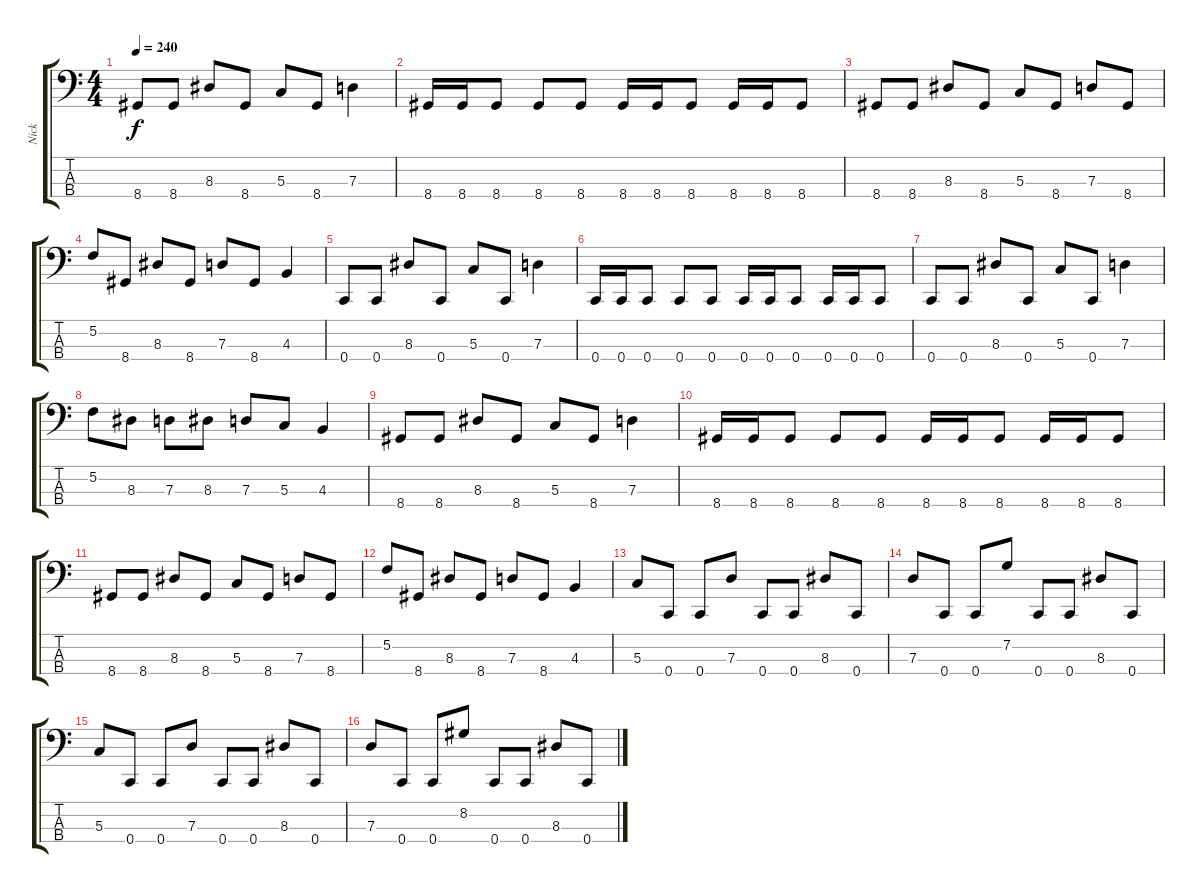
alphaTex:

\track ("Nick" "Nick") {instrument electricbassfinger}
\staff {score tabs}
\tuning (F2 C2 G1 C1) {hide}
\ts (4 4)
\tempo 240
\clef f4
\ks c
8.4.8{dy f} 8.4.8 8.3.8 8.4.8 5.3.8 8.4.8 7.3.4 |
8.4.16 8.4.16 8.4.8 8.4.8 8.4.8 8.4.16 8.4.16 8.4.8 8.4.16 8.4.16 8.4.8 |
8.4.8 8.4.8 8.3.8 8.4.8 5.3.8 8.4.8 7.3.8 8.4.8 |
5.2.8 8.4.8 8.3.8 8.4.8 7.3.8 8.4.8 4.3.4 |
0.4.8 0.4.8 8.3.8 0.4.8 5.3.8 0.4.8 7.3.4 |
0.4.16 0.4.16 0.4.8 0.4.8 0.4.8 0.4.16 0.4.16 0.4.8 0.4.16 0.4.16 0.4.8 |
0.4.8 0.4.8 8.3.8 0.4.8 5.3.8 0.4.8 7.3.4 |
5.2.8 8.3.8 7.3.8 8.3.8 7.3.8 5.3.8 4.3.4 |
8.4.8 8.4.8 8.3.8 8.4.8 5.3.8 8.4.8 7.3.4 |
8.4.16 8.4.16 8.4.8 8.4.8 8.4.8 8.4.16 8.4.16 8.4.8 8.4.16 8.4.16 8.4.8 |
8.4.8 8.4.8 8.3.8 8.4.8 5.3.8 8.4.8 7.3.8 8.4.8 |
5.2.8 8.4.8 8.3.8 8.4.8 7.3.8 8.4.8 4.3.4 |
5.3.8 0.4.8 0.4.8 7.3.8 0.4.8 0.4.8 8.3.8 0.4.8 |
7.3.8 0.4.8 0.4.8 7.2.8 0.4.8 0.4.8 8.3.8 0.4.8 |
5.3.8 0.4.8 0.4.8 7.3.8 0.4.8 0.4.8 8.3.8 0.4.8 |
7.3.8 0.4.8 0.4.8 8.2.8 0.4.8 0.4.8 8.3.8 0.4.8
